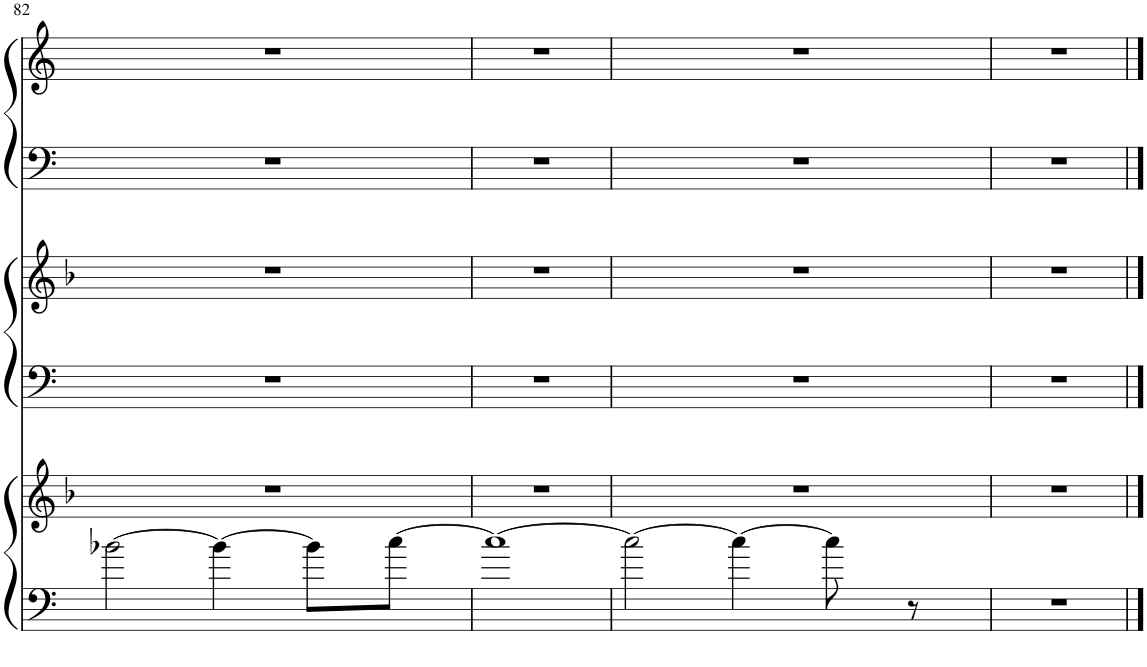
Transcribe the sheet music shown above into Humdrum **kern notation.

**kern	**kern	**kern	**kern	**kern	**kern
*part3	*part3	*part2	*part2	*part1	*part1
*staff6	*staff5	*staff4	*staff3	*staff2	*staff1
*I"Bass SS	*	*I"Bass SS	*	*I"Bass SS	*
*I'B	*	*I'B	*	*I'B	*
!!LO:PB:g=z
*clefF4	*clefG2	*clefF4	*clefG2	*clefF4	*clefG2
*	*k[b-]	*	*k[b-]	*k[]	*k[]
*M4/4	*M4/4	*M4/4	*M4/4	*M4/4	*M4/4
=82	=82	=82	=82	=82	=82
[2b-X\	1r	1r	1r	1r	1r
4b-\_	.	.	.	.	.
8b-\L]	.	.	.	.	.
[8cc\J	.	.	.	.	.
=83	=83	=83	=83	=83	=83
1cc_	1r	1r	1r	1r	1r
=84	=84	=84	=84	=84	=84
2cc\_	1r	1r	1r	1r	1r
4cc\_	.	.	.	.	.
8cc\]	.	.	.	.	.
8r	.	.	.	.	.
=85	=85	=85	=85	=85	=85
1r	1r	1r	1r	1r	1r
==	==	==	==	==	==
*-	*-	*-	*-	*-	*-
